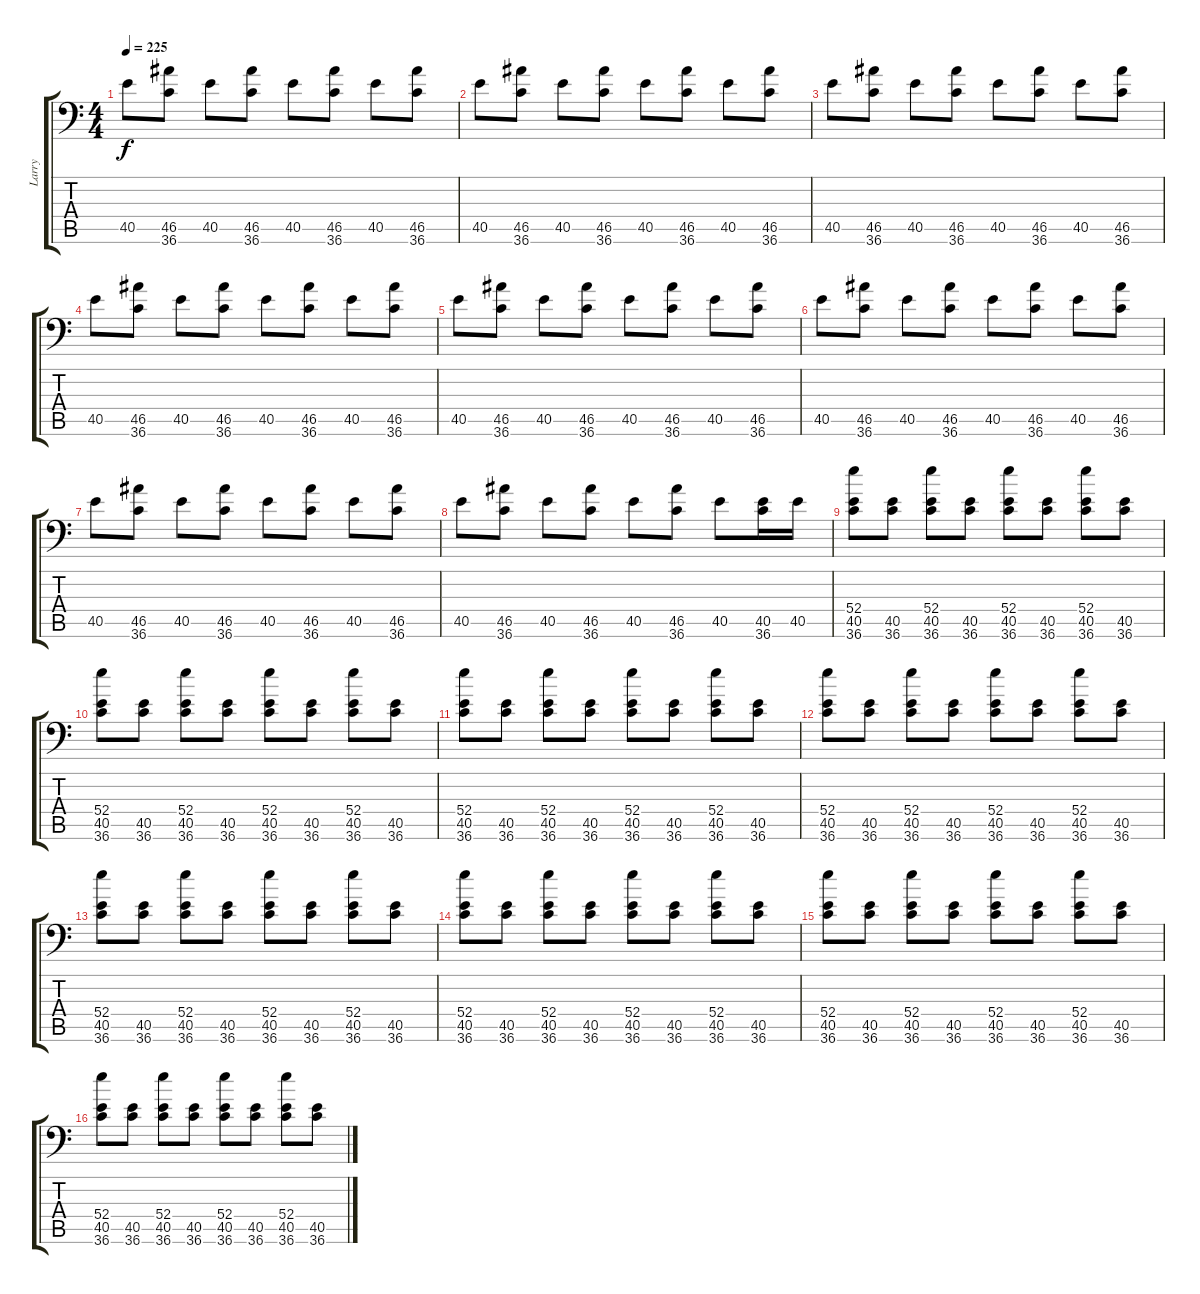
\track ("Larry" "Larry") {instrument acousticgrandpiano}
\staff {score tabs}
\tuning (C-1 C-1 C-1 C-1 C-1 C-1) {hide}
\ts (4 4)
\tempo 225
\clef f4
\ks c
40.5.8{dy f} (46.5 36.6).8 40.5.8 (46.5 36.6).8 40.5.8 (46.5 36.6).8 40.5.8 (46.5 36.6).8 |
40.5.8 (46.5 36.6).8 40.5.8 (46.5 36.6).8 40.5.8 (46.5 36.6).8 40.5.8 (46.5 36.6).8 |
40.5.8 (46.5 36.6).8 40.5.8 (46.5 36.6).8 40.5.8 (46.5 36.6).8 40.5.8 (46.5 36.6).8 |
40.5.8 (46.5 36.6).8 40.5.8 (46.5 36.6).8 40.5.8 (46.5 36.6).8 40.5.8 (46.5 36.6).8 |
40.5.8 (46.5 36.6).8 40.5.8 (46.5 36.6).8 40.5.8 (46.5 36.6).8 40.5.8 (46.5 36.6).8 |
40.5.8 (46.5 36.6).8 40.5.8 (46.5 36.6).8 40.5.8 (46.5 36.6).8 40.5.8 (46.5 36.6).8 |
40.5.8 (46.5 36.6).8 40.5.8 (46.5 36.6).8 40.5.8 (46.5 36.6).8 40.5.8 (46.5 36.6).8 |
40.5.8 (46.5 36.6).8 40.5.8 (46.5 36.6).8 40.5.8 (46.5 36.6).8 40.5.8 (40.5 36.6).16 40.5.16 |
(52.4 40.5 36.6).8 (40.5 36.6).8 (52.4 40.5 36.6).8 (40.5 36.6).8 (52.4 40.5 36.6).8 (40.5 36.6).8 (52.4 40.5 36.6).8 (40.5 36.6).8 |
(52.4 40.5 36.6).8 (40.5 36.6).8 (52.4 40.5 36.6).8 (40.5 36.6).8 (52.4 40.5 36.6).8 (40.5 36.6).8 (52.4 40.5 36.6).8 (40.5 36.6).8 |
(52.4 40.5 36.6).8 (40.5 36.6).8 (52.4 40.5 36.6).8 (40.5 36.6).8 (52.4 40.5 36.6).8 (40.5 36.6).8 (52.4 40.5 36.6).8 (40.5 36.6).8 |
(52.4 40.5 36.6).8 (40.5 36.6).8 (52.4 40.5 36.6).8 (40.5 36.6).8 (52.4 40.5 36.6).8 (40.5 36.6).8 (52.4 40.5 36.6).8 (40.5 36.6).8 |
(52.4 40.5 36.6).8 (40.5 36.6).8 (52.4 40.5 36.6).8 (40.5 36.6).8 (52.4 40.5 36.6).8 (40.5 36.6).8 (52.4 40.5 36.6).8 (40.5 36.6).8 |
(52.4 40.5 36.6).8 (40.5 36.6).8 (52.4 40.5 36.6).8 (40.5 36.6).8 (52.4 40.5 36.6).8 (40.5 36.6).8 (52.4 40.5 36.6).8 (40.5 36.6).8 |
(52.4 40.5 36.6).8 (40.5 36.6).8 (52.4 40.5 36.6).8 (40.5 36.6).8 (52.4 40.5 36.6).8 (40.5 36.6).8 (52.4 40.5 36.6).8 (40.5 36.6).8 |
(52.4 40.5 36.6).8 (40.5 36.6).8 (52.4 40.5 36.6).8 (40.5 36.6).8 (52.4 40.5 36.6).8 (40.5 36.6).8 (52.4 40.5 36.6).8 (40.5 36.6).8
